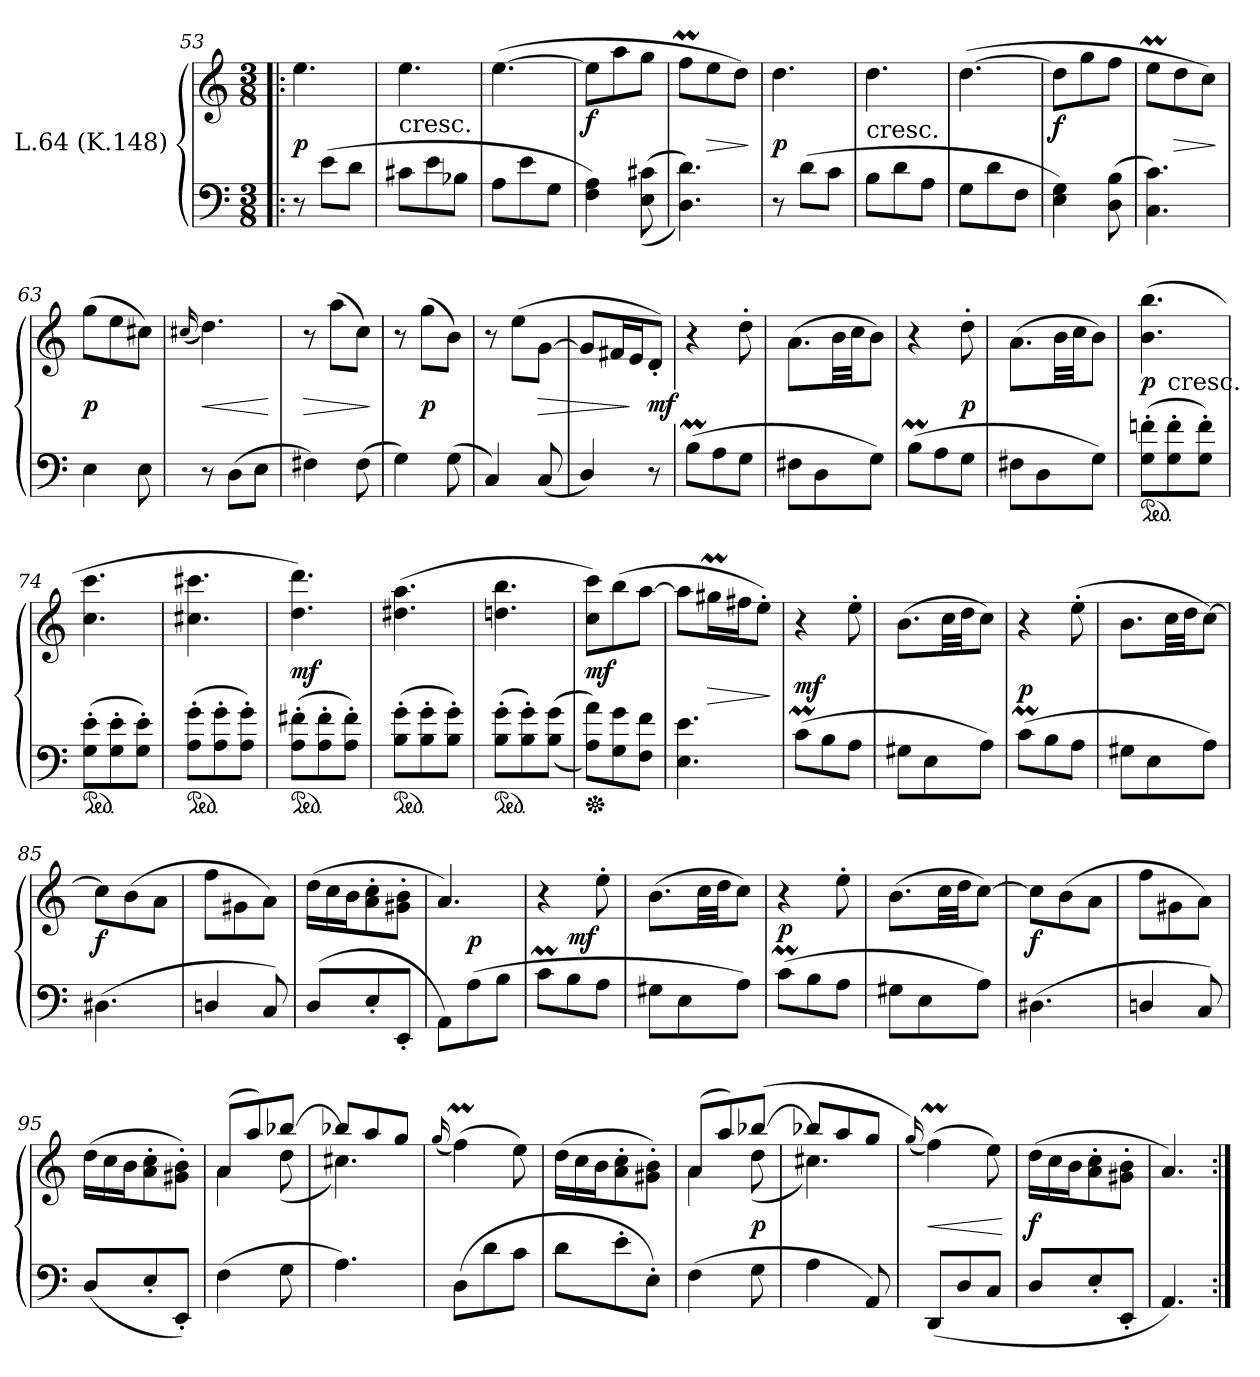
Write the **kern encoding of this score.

**kern	**kern	**dynam
*part1	*part1	*part1
*staff2	*staff1	*staff1/2
*I"L.64 (K.148)	*	*
!!LO:LB:g=z
*clefF4	*clefG2	*
*k[]	*k[]	*
*a:	*a:	*
*M3/8	*M3/8	*
=53!|:	=53!|:	=53!|:
8r	4.ee	p
(8eL	.	.
8dJ	.	.
=54	=54	=54
!	!LO:TX:c:t=cresc.	!
8c#XL	4.ee	.
8e	.	.
8B-XJ	.	.
=55	=55	=55
8AL	([4.ee	.
8e	.	.
8GJ	.	.
=56	=56	=56
4F 4A)	8eeL]	f
.	8aa	.
(<(>8E 8c#X	8ggJ	.
=57	=57	=57
4.D 4.d))	8ffML	.
.	8ee	>
.	8ddJ)	.
.	.	]
=58	=58	=58
8r	4.dd	p
(8dL	.	.
8cJ	.	.
=59	=59	=59
!	!LO:TX:c:t=cresc.	!
8BL	4.dd	.
8d	.	.
8AJ	.	.
=60	=60	=60
8GL	([4.dd	.
8d	.	.
8FJ	.	.
=61	=61	=61
4E 4G)	8ddL]	f
.	8gg	.
(8D 8B	8ffJ	.
!!LO:LB:g=z
=62	=62	=62
4.C 4.c)	8eemL	.
.	8dd	>
.	8ccJ)	.
.	.	]
=63	=63	=63
4E	(8ggL	p
.	8ee	.
8E	8cc#XJ)	.
=64	=64	=64
.	(16qqcc#X	.
8r	4.dd)	<
(8DL	.	.
8EJ	.	.
.	.	[
=65	=65	=65
4F#X)	8r	>
.	(8aaL	.
(8F#	8ccJ)	.
.	.	]
=66	=66	=66
4G)	8r	.
.	(8ggL	p
(8G	8bJ)	.
=67	=67	=67
4C)	8r	.
.	(8eeL	.
(8C	[8gJ	>
=68	=68	=68
4D/)	8gL]	.
.	16f#XL	.
.	16eJ	]
8r	8d'J)	mf
=69	=69	=69
(8BmL	4r	.
8A	.	.
8GJ	8dd'	.
=70	=70	=70
8F#XL	(8.aL	.
8D	.	.
.	32bLL	.
.	32ccJJ	.
8GJ)	8bJ)	.
!!LO:LB:g=z
=71	=71	=71
(8BmL	4r	.
8A	.	.
8GJ	8dd'	p
=72	=72	=72
8F#XL	(8.aL	.
8D	.	.
.	32bLL	.
.	32ccJJ	.
8GJ)	8bJ)	.
=73	=73	=73
*	*^	*
*ped	*	*	*
(8G' 8fn'L	(4.b 4.bb	8ryy	p
!	!	!LO:TX:c:t=cresc.	!
8G' 8f'	.	4ryy	.
8G' 8f'J)	.	.	.
*	*v	*v	*
=74	=74	=74
*ped	*	*
(8G' 8e'L	4.cc 4.ccc	.
8G' 8e'	.	.
8G' 8e'J)	.	.
=75	=75	=75
*ped	*	*
(8A' 8g'L	4.cc#X 4.ccc#X	.
8A' 8g'	.	.
8A' 8g'J)	.	.
=76	=76	=76
*ped	*	*
(8A' 8f#X'L	4.dd 4.ddd)	mf
8A' 8f#'	.	.
8A' 8f#'J)	.	.
=77	=77	=77
*ped	*	*
(8B' 8g'L	(4.dd#X 4.aa	.
8B' 8g'	.	.
8B' 8g'J)	.	.
=78	=78	=78
*ped	*	*
(8B' 8g'L	4.ddn 4.bb	.
8B' 8g')	.	.
(<(>8B 8gJ	.	.
=79	=79	=79
*Xped	*	*
8A 8aL))	8cc 8cccL)	mf
8G 8g	(8bb	.
8F 8fJ	[8aaJ	.
!!LO:LB:g=z
=80	=80	=80
4.E 4.e	8aaL]	.
.	16gg#XmL	>
.	16ff#XJ	.
.	8ee'J)	.
.	.	]
=81	=81	=81
(8cML	4r	mf
8B	.	.
8AJ	8ee'	.
=82	=82	=82
8G#XL	(8.bL	.
8E	.	.
.	32ccLL	.
.	32ddJJ	.
8AJ)	8ccJ)	.
=83	=83	=83
(8cML	4r	p
8B	.	.
8AJ	(8ee'	.
=84	=84	=84
8G#XL	8.bL	.
8E	.	.
.	32ccLL	.
.	32ddJJ	.
8AJ)	[8ccJ)	.
=85	=85	=85
(4.D#X	8ccL]	f
.	(8b	.
.	8aJ	.
=86	=86	=86
4Dn/	8ffL	.
.	8g#X	.
8C)	8aJ)	.
=87	=87	=87
*	*Xtuplet	*
(<8DL	(24ddLL	.
.	24cc	.
.	24bJ	.
8E'	8a' 8cc'	.
8EE'J	8g#X' 8b'J	.
!!LO:LB:g=z
=88	=88	=88
*	*^	*
8AAL)	4.a)	8ryy	.
(8A	.	4ryy	p
8BJ	.	.	.
*	*v	*v	*
=89	=89	=89
8cML	4r	.
8B	.	.
!	!	!LO:DY:rj
8AJ	8ee'	mf
=90	=90	=90
8G#XL	(8.bL	.
8E	.	.
.	32ccLL	.
.	32ddJJ	.
8AJ)	8ccJ)	.
=91	=91	=91
(8cML	4r	p
8B	.	.
8AJ	8ee'	.
=92	=92	=92
8G#XL	(8.bL	.
8E	.	.
.	32ccLL	.
.	32ddJJ	.
8AJ)	[8ccJ)	.
=93	=93	=93
(4.D#X	8ccL]	f
.	(8b	.
.	8aJ	.
=94	=94	=94
4Dn/	8ffL	.
.	8g#X	.
8C)	8aJ)	.
=95	=95	=95
(8DL	(24ddLL	.
.	24cc	.
.	24bJ	.
8E'	8a' 8cc'	.
8EE'J)	8g#X' 8b'J)	.
!!LO:LB:g=z
=96	=96	=96
*	*^	*
(4F	(8aL	4a	.
.	8aa)	.	.
8G	[8bb-XJ	(8dd	.
=97	=97	=97	=97
4.A)	8bb-XL]	4.cc#X)	.
.	8aa	.	.
.	8ggJ	.	.
*	*v	*v	*
=98	=98	=98
.	(16qqgg	.
(8DL	(4ffM)	.
8d	.	.
8cJ	8ee)	.
=99	=99	=99
8dL	(24ddLL	.
.	24cc	.
.	24bJ	.
8e'	8a' 8cc'	.
8E'J)	8g#X' 8b'J)	.
=100	=100	=100
*	*^	*
(4F	(8aL	4a	.
.	8aa)	.	.
8G	([8bb-XJ	(8dd	p
=101	=101	=101	=101
4A	8bb-XL]	4.cc#X)	.
.	8aa	.	.
8AA)	8ggJ	.	.
*	*v	*v	*
=102	=102	=102
.	(16qqgg)	.
(8DDL	(4ffM)	<
8D	.	.
8CJ	8ee)	.
.	.	[
=103	=103	=103
8DL	(24ddLL	f
.	24cc	.
.	24bJ	.
8E'	8a' 8cc'	.
8EE'J	8g#X' 8b'J	.
=104	=104	=104
4.AA)	4.a)	.
=:|!	=:|!	=:|!
*-	*-	*-
